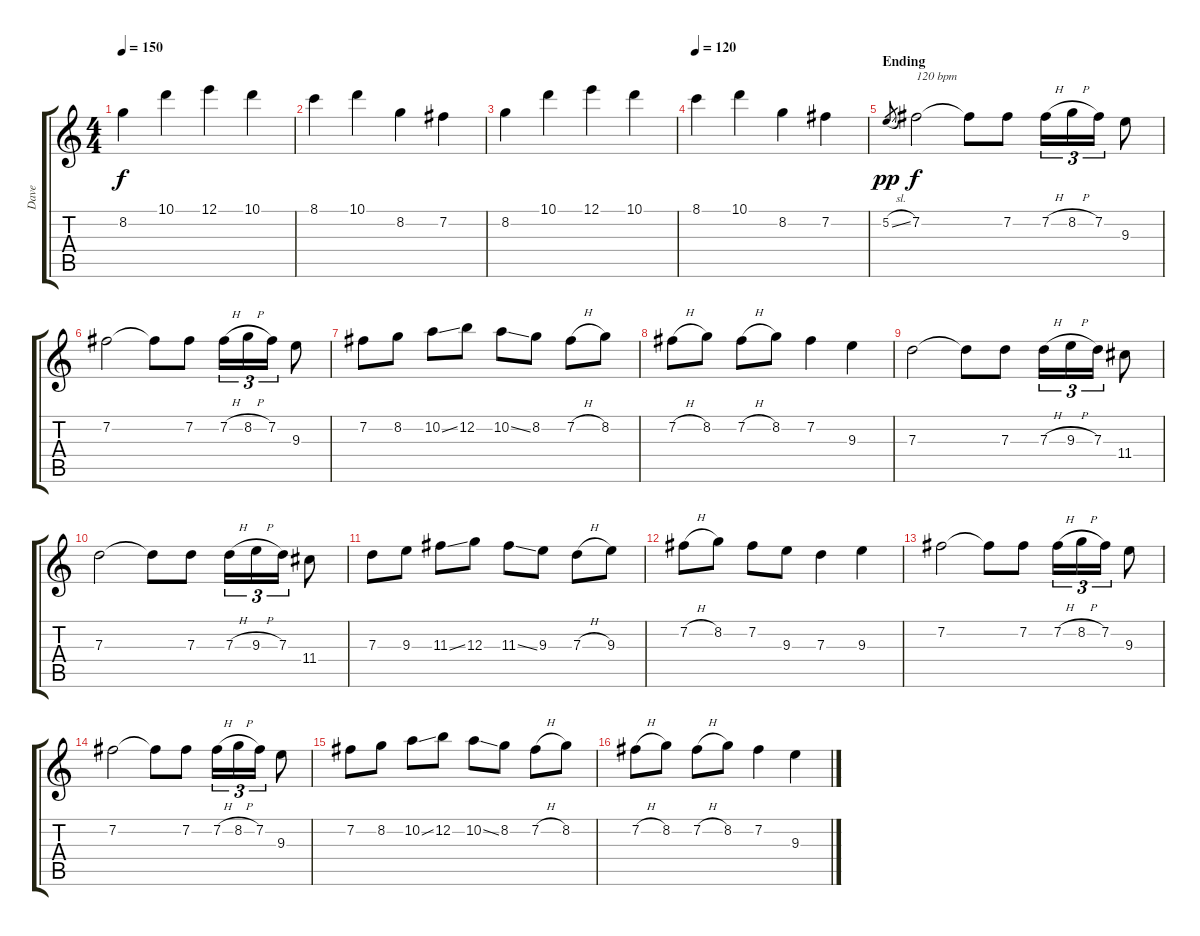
\track ("Dave" "Dave") {instrument distortionguitar}
\staff {score tabs}
\tuning (E4 B3 G3 D3 A2 E2) {hide}
\ts (4 4)
\tempo 150
\clef g2
\ks c
8.2.4{dy f} 10.1.4 12.1.4 10.1.4 |
8.1.4 10.1.4 8.2.4 7.2.4 |
8.2.4 10.1.4 12.1.4 10.1.4 |
\tempo 120
8.1.4 10.1.4 8.2.4 7.2.4 |
\section ("" "Ending")
5.2{sl}.8{gr dy pp} 7.2.2{txt "120 bpm" dy f} 7.2{t}.8 7.2.8 7.2{h}.16{tu (3 2)} 8.2{h}.16{tu (3 2)} 7.2.16{tu (3 2)} 9.3.8 |
7.2.2 7.2{t}.8 7.2.8 7.2{h}.16{tu (3 2)} 8.2{h}.16{tu (3 2)} 7.2.16{tu (3 2)} 9.3.8 |
7.2.8 8.2.8 10.2{ss}.8 12.2.8 10.2{ss}.8 8.2.8 7.2{h}.8 8.2.8 |
7.2{h}.8 8.2.8 7.2{h}.8 8.2.8 7.2.4 9.3.4 |
7.3.2 7.3{t}.8 7.3.8 7.3{h}.16{tu (3 2)} 9.3{h}.16{tu (3 2)} 7.3.16{tu (3 2)} 11.4.8 |
7.3.2 7.3{t}.8 7.3.8 7.3{h}.16{tu (3 2)} 9.3{h}.16{tu (3 2)} 7.3.16{tu (3 2)} 11.4.8 |
7.3.8 9.3.8 11.3{ss}.8 12.3.8 11.3{ss}.8 9.3.8 7.3{h}.8 9.3.8 |
7.2{h}.8 8.2.8 7.2.8 9.3.8 7.3.4 9.3.4 |
7.2.2 7.2{t}.8 7.2.8 7.2{h}.16{tu (3 2)} 8.2{h}.16{tu (3 2)} 7.2.16{tu (3 2)} 9.3.8 |
7.2.2 7.2{t}.8 7.2.8 7.2{h}.16{tu (3 2)} 8.2{h}.16{tu (3 2)} 7.2.16{tu (3 2)} 9.3.8 |
7.2.8 8.2.8 10.2{ss}.8 12.2.8 10.2{ss}.8 8.2.8 7.2{h}.8 8.2.8 |
7.2{h}.8 8.2.8 7.2{h}.8 8.2.8 7.2.4 9.3.4
